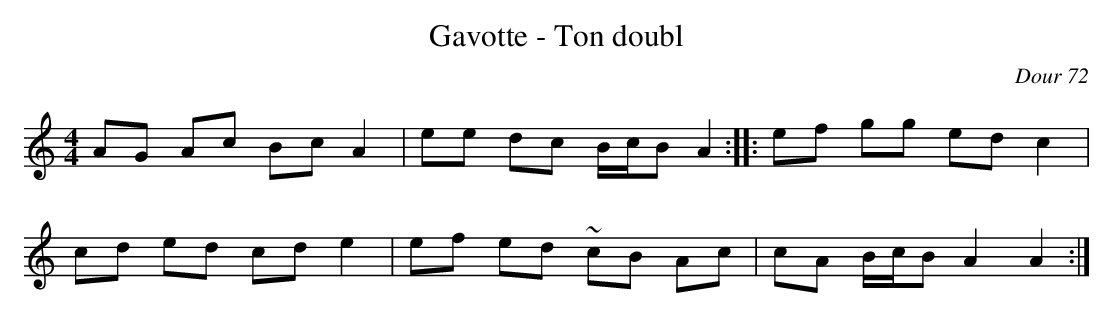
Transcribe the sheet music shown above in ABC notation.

X:1
T:Gavotte - Ton doubl
C:Dour 72
M:4/4
L:1/8
K:C
AG Ac Bc A2|ee dc B/c/B A2:|\
|:ef gg ed c2|
cd ed cd e2|\
ef ed ~cB Ac|cA B/c/B A2 A2:|
